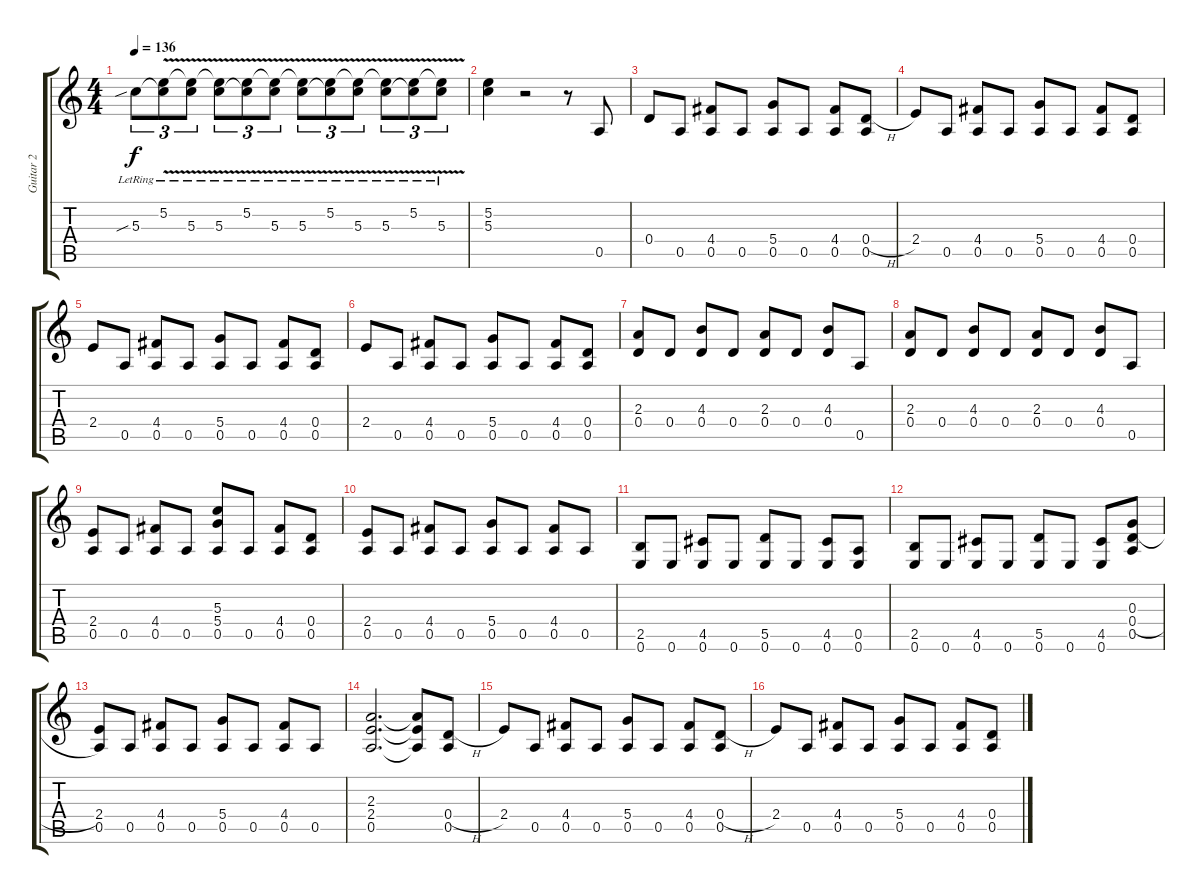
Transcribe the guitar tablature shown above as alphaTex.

\track ("Guitar 2" "Guitar 2") {instrument overdrivenguitar}
\staff {score tabs}
\tuning (E4 B3 G3 D3 A2 E2) {hide}
\ts (4 4)
\tempo 136
\clef g2
\ks c
5.3{sib lr}.8{tu (3 2) dy f} (5.2{v lr} 5.3{t}).8{tu (3 2)} (5.2{t} 5.3{v lr}).8{tu (3 2)} (5.2{t} 5.3{v lr}).8{tu (3 2)} (5.2{v lr} 5.3{t}).8{tu (3 2)} (5.2{t} 5.3{v lr}).8{tu (3 2)} (5.2{t} 5.3{v lr}).8{tu (3 2)} (5.2{v lr} 5.3{t}).8{tu (3 2)} (5.2{t} 5.3{v lr}).8{tu (3 2)} (5.2{t} 5.3{v lr}).8{tu (3 2)} (5.2{v lr} 5.3{t}).8{tu (3 2)} (5.2{t} 5.3{v lr}).8{tu (3 2)} |
(5.2 5.3).4 r.2 r.8 0.5.8 |
0.4.8 0.5.8 (4.4 0.5).8 0.5.8 (5.4 0.5).8 0.5.8 (4.4 0.5).8 (0.4{h} 0.5).8 |
2.4.8 0.5.8 (4.4 0.5).8 0.5.8 (5.4 0.5).8 0.5.8 (4.4 0.5).8 (0.4 0.5).8 |
2.4.8 0.5.8 (4.4 0.5).8 0.5.8 (5.4 0.5).8 0.5.8 (4.4 0.5).8 (0.4 0.5).8 |
2.4.8 0.5.8 (4.4 0.5).8 0.5.8 (5.4 0.5).8 0.5.8 (4.4 0.5).8 (0.4 0.5).8 |
(2.3 0.4).8 0.4.8 (4.3 0.4).8 0.4.8 (2.3 0.4).8 0.4.8 (4.3 0.4).8 0.5.8 |
(2.3 0.4).8 0.4.8 (4.3 0.4).8 0.4.8 (2.3 0.4).8 0.4.8 (4.3 0.4).8 0.5.8 |
(2.4 0.5).8 0.5.8 (4.4 0.5).8 0.5.8 (5.3 5.4 0.5).8 0.5.8 (4.4 0.5).8 (0.4 0.5).8 |
(2.4 0.5).8 0.5.8 (4.4 0.5).8 0.5.8 (5.4 0.5).8 0.5.8 (4.4 0.5).8 0.5.8 |
(2.5 0.6).8 0.6.8 (4.5 0.6).8 0.6.8 (5.5 0.6).8 0.6.8 (4.5 0.6).8 (0.5 0.6).8 |
(2.5 0.6).8 0.6.8 (4.5 0.6).8 0.6.8 (5.5 0.6).8 0.6.8 (4.5 0.6).8 (0.3 0.4{h} 0.5).8 |
(2.4 0.5).8 0.5.8 (4.4 0.5).8 0.5.8 (5.4 0.5).8 0.5.8 (4.4 0.5).8 0.5.8 |
(2.3 2.4 0.5).2{d} (2.3{t} 2.4{t} 0.5{t}).8 (0.4{h} 0.5).8 |
2.4.8 0.5.8 (4.4 0.5).8 0.5.8 (5.4 0.5).8 0.5.8 (4.4 0.5).8 (0.4{h} 0.5).8 |
2.4.8 0.5.8 (4.4 0.5).8 0.5.8 (5.4 0.5).8 0.5.8 (4.4 0.5).8 (0.4 0.5).8
